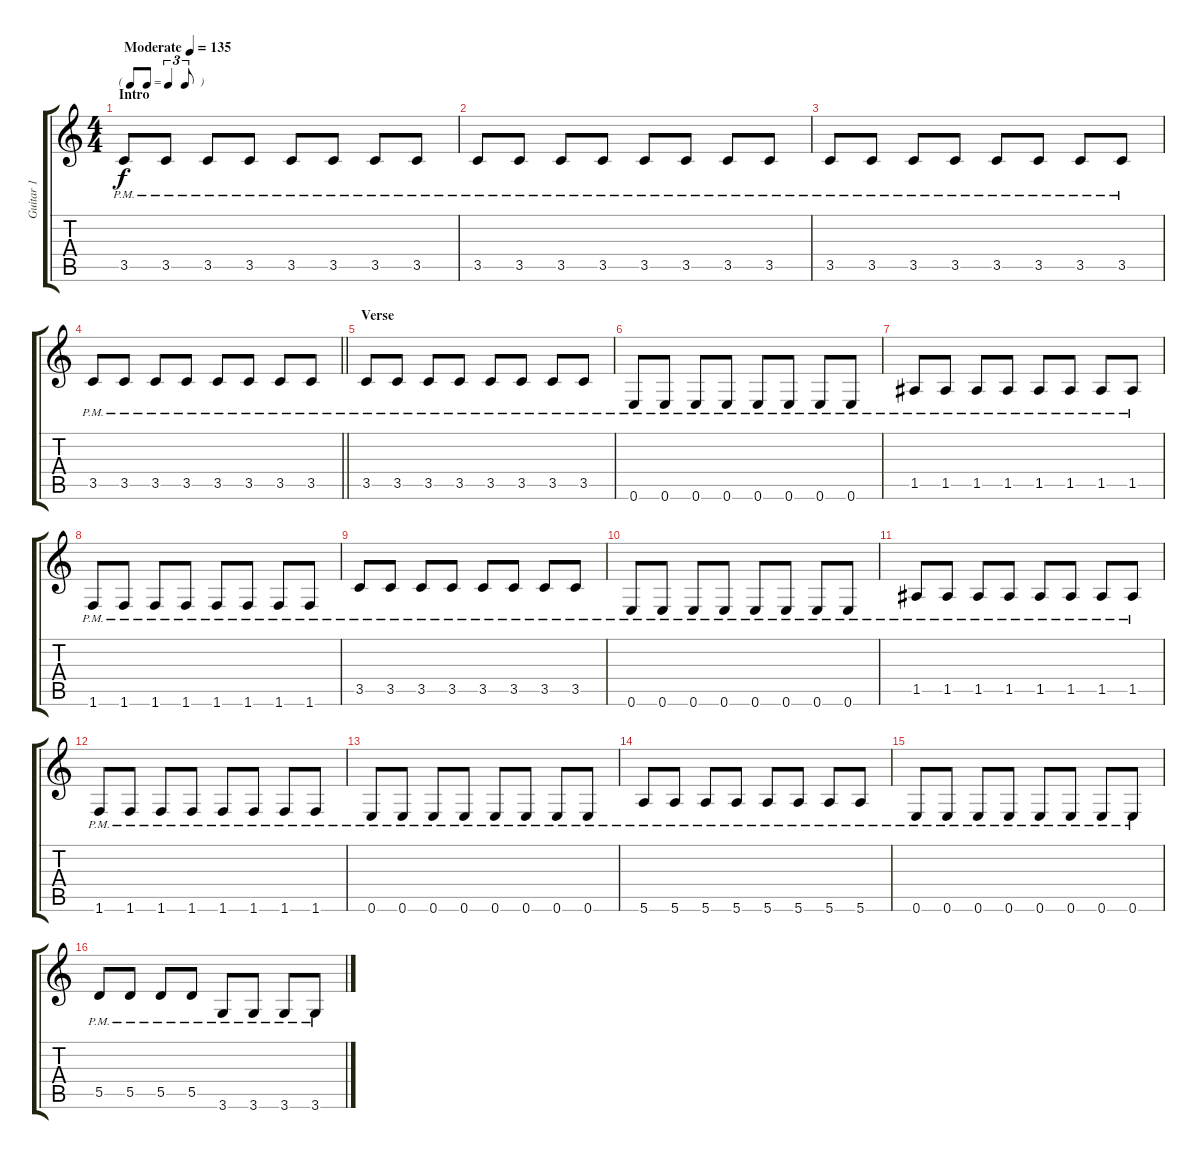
\track ("Guitar 1" "Guitar 1") {instrument electricguitarjazz}
\staff {score tabs}
\tuning (E4 B3 G3 D3 A2 E2) {hide}
\ts (4 4)
\tf triplet8th
\section ("" "Intro")
\tempo (135 "Moderate")
\clef g2
\ks c
3.5{pm}.8{dy f instrument electricguitarjazz} 3.5{pm}.8 3.5{pm}.8 3.5{pm}.8 3.5{pm}.8 3.5{pm}.8 3.5{pm}.8 3.5{pm}.8 |
3.5{pm}.8 3.5{pm}.8 3.5{pm}.8 3.5{pm}.8 3.5{pm}.8 3.5{pm}.8 3.5{pm}.8 3.5{pm}.8 |
3.5{pm}.8 3.5{pm}.8 3.5{pm}.8 3.5{pm}.8 3.5{pm}.8 3.5{pm}.8 3.5{pm}.8 3.5{pm}.8 |
\barLineRight lightlight
3.5{pm}.8 3.5{pm}.8 3.5{pm}.8 3.5{pm}.8 3.5{pm}.8 3.5{pm}.8 3.5{pm}.8 3.5{pm}.8 |
\section ("" "Verse")
3.5{pm}.8 3.5{pm}.8 3.5{pm}.8 3.5{pm}.8 3.5{pm}.8 3.5{pm}.8 3.5{pm}.8 3.5{pm}.8 |
0.6{pm}.8 0.6{pm}.8 0.6{pm}.8 0.6{pm}.8 0.6{pm}.8 0.6{pm}.8 0.6{pm}.8 0.6{pm}.8 |
1.5{pm}.8 1.5{pm}.8 1.5{pm}.8 1.5{pm}.8 1.5{pm}.8 1.5{pm}.8 1.5{pm}.8 1.5{pm}.8 |
1.6{pm}.8 1.6{pm}.8 1.6{pm}.8 1.6{pm}.8 1.6{pm}.8 1.6{pm}.8 1.6{pm}.8 1.6{pm}.8 |
3.5{pm}.8 3.5{pm}.8 3.5{pm}.8 3.5{pm}.8 3.5{pm}.8 3.5{pm}.8 3.5{pm}.8 3.5{pm}.8 |
0.6{pm}.8 0.6{pm}.8 0.6{pm}.8 0.6{pm}.8 0.6{pm}.8 0.6{pm}.8 0.6{pm}.8 0.6{pm}.8 |
1.5{pm}.8 1.5{pm}.8 1.5{pm}.8 1.5{pm}.8 1.5{pm}.8 1.5{pm}.8 1.5{pm}.8 1.5{pm}.8 |
1.6{pm}.8 1.6{pm}.8 1.6{pm}.8 1.6{pm}.8 1.6{pm}.8 1.6{pm}.8 1.6{pm}.8 1.6{pm}.8 |
0.6{pm}.8 0.6{pm}.8 0.6{pm}.8 0.6{pm}.8 0.6{pm}.8 0.6{pm}.8 0.6{pm}.8 0.6{pm}.8 |
5.6{pm}.8 5.6{pm}.8 5.6{pm}.8 5.6{pm}.8 5.6{pm}.8 5.6{pm}.8 5.6{pm}.8 5.6{pm}.8 |
0.6{pm}.8 0.6{pm}.8 0.6{pm}.8 0.6{pm}.8 0.6{pm}.8 0.6{pm}.8 0.6{pm}.8 0.6{pm}.8 |
5.5{pm}.8 5.5{pm}.8 5.5{pm}.8 5.5{pm}.8 3.6{pm}.8 3.6{pm}.8 3.6{pm}.8 3.6{pm}.8
